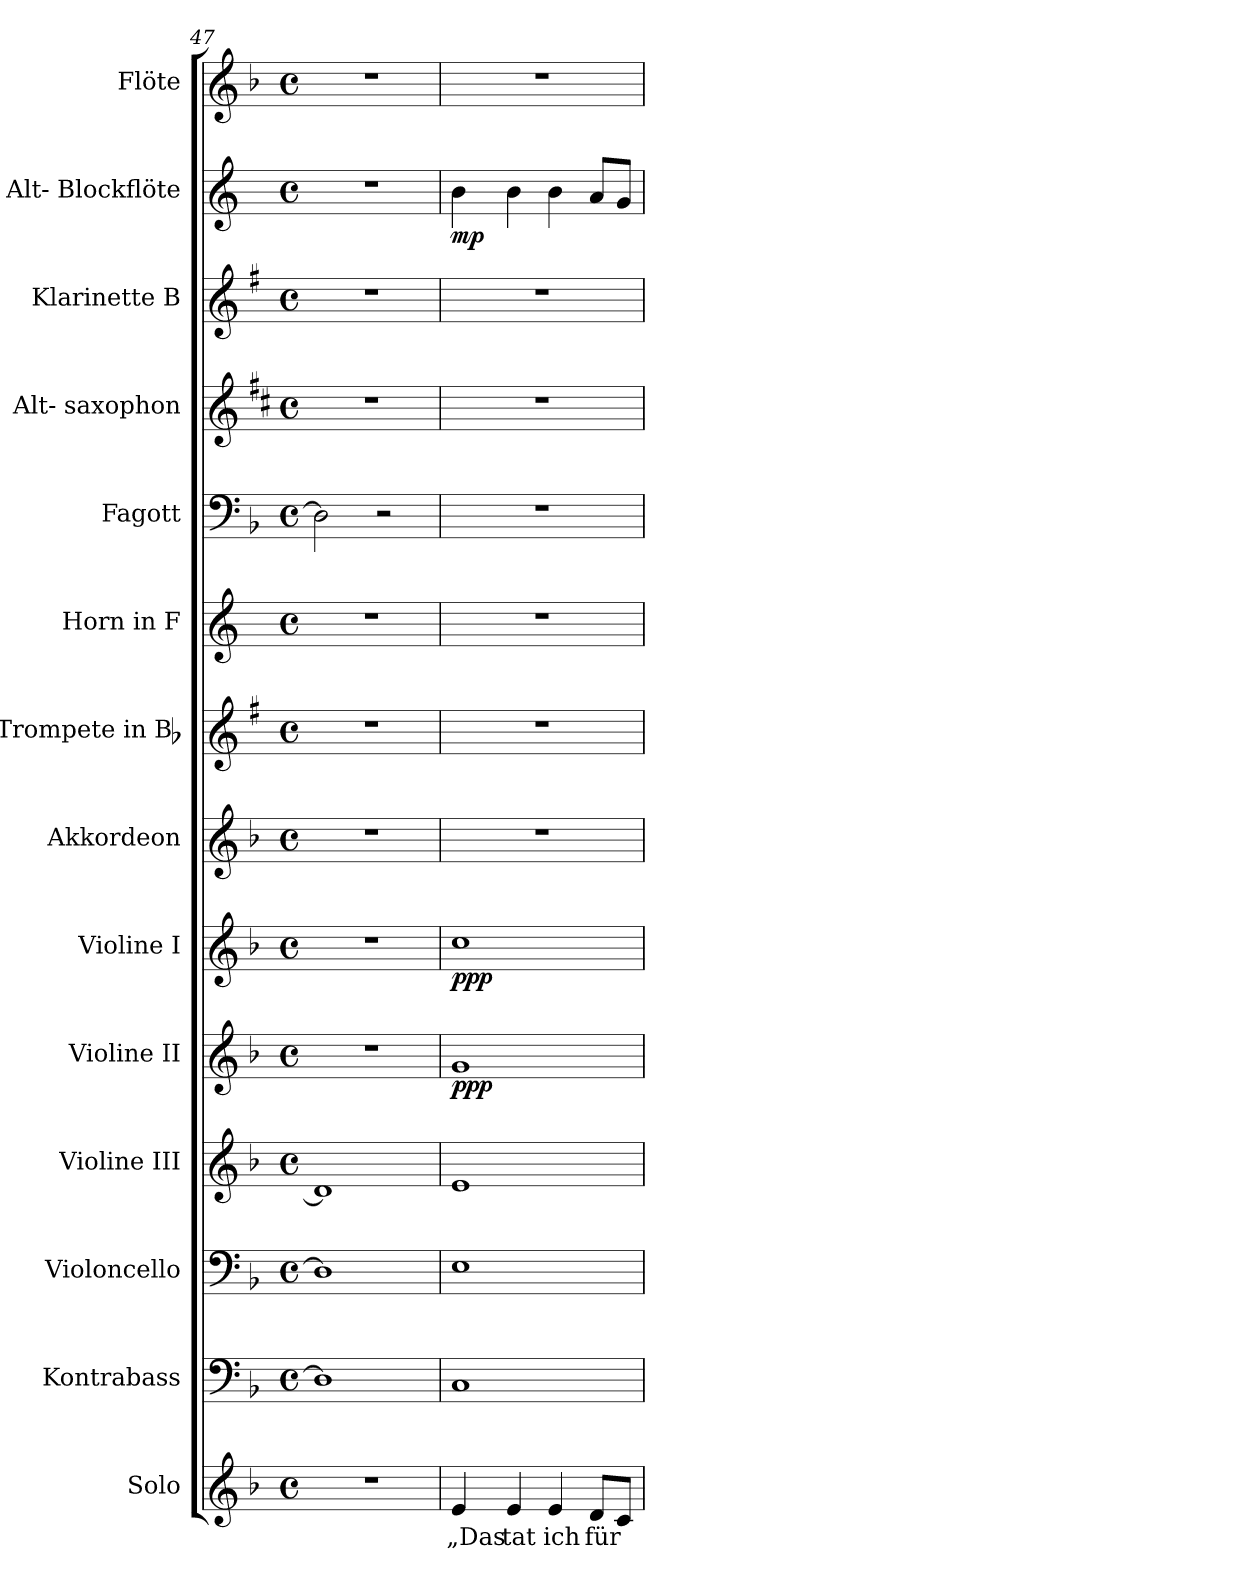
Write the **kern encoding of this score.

**kern	**text	**kern	**kern	**kern	**kern	**dynam	**kern	**dynam	**kern	**kern	**kern	**kern	**kern	**kern	**kern	**dynam	**kern
*part14	*part14	*part13	*part12	*part11	*part10	*part10	*part9	*part9	*part8	*part7	*part6	*part5	*part4	*part3	*part2	*part2	*part1
*staff14	*staff14	*staff13	*staff12	*staff11	*staff10	*staff10	*staff9	*staff9	*staff8	*staff7	*staff6	*staff5	*staff4	*staff3	*staff2	*staff2	*staff1
*I"Solo	*	*I"Kontrabass	*I"Violoncello	*I"Violine III	*I"Violine II	*	*I"Violine I	*	*I"Akkordeon	*I"Trompete in Bb	*I"Horn in F	*I"Fagott	*I"Alt- saxophon	*I"Klarinette B	*I"Alt- Blockflöte	*	*I"Flöte
*I'Solo	*	*I'Kb.	*I'Vc.	*I'Vln. III	*I'Vln. II	*	*I'Vln. I	*	*I'Akk.	*I'Tpt.	*I'Hn.	*I'Fgt.	*I'ASax.	*I'Kl.	*I'ABfl.	*	*I'Fl.
*clefG2	*	*clefF4	*clefF4	*clefG2	*clefG2	*	*clefG2	*	*clefG2	*clefG2	*clefG2	*clefF4	*clefG2	*clefG2	*clefG2	*	*clefG2
*	*	*ITrd7c12	*	*	*	*	*	*	*	*ITrd1c2	*ITrd4c7	*	*ITrd5c9	*ITrd1c2	*ITrd-3c-5	*	*
*k[b-]	*	*k[b-]	*k[b-]	*k[b-]	*k[b-]	*	*k[b-]	*	*k[b-]	*k[b-]	*k[b-]	*k[b-]	*k[b-]	*k[b-]	*k[b-]	*	*k[b-]
*d:	*	*d:	*d:	*d:	*d:	*	*d:	*	*d:	*d:	*d:	*d:	*d:	*d:	*d:	*	*d:
*M4/4	*	*M4/4	*M4/4	*M4/4	*M4/4	*	*M4/4	*	*M4/4	*M4/4	*M4/4	*M4/4	*M4/4	*M4/4	*M4/4	*	*M4/4
*met(c)	*	*met(c)	*met(c)	*met(c)	*met(c)	*	*met(c)	*	*met(c)	*met(c)	*met(c)	*met(c)	*met(c)	*met(c)	*met(c)	*	*met(c)
=47	=47	=47	=47	=47	=47	=47	=47	=47	=47	=47	=47	=47	=47	=47	=47	=47	=47
1r	.	1DDi]	1Di]	1di]	1r	.	1r	.	1r	1r	1r	2Di\]	1r	1r	1r	.	1r
.	.	.	.	.	.	.	.	.	.	.	.	2r	.	.	.	.	.
=48	=48	=48	=48	=48	=48	=48	=48	=48	=48	=48	=48	=48	=48	=48	=48	=48	=48
!	!LO:LY:b:color=#000000	!	!	!	!	!	!	!	!	!	!	!	!	!	!	!	!
4ei/	„Das	1CCi	1Ei	1ei	1gi	ppp	1cci	ppp	1r	1r	1r	1r	1r	1r	4eei\	mp	1r
!	!LO:LY:b:color=#000000	!	!	!	!	!	!	!	!	!	!	!	!	!	!	!	!
4ei/	tat	.	.	.	.	.	.	.	.	.	.	.	.	.	4eei\	.	.
!	!LO:LY:b:color=#000000	!	!	!	!	!	!	!	!	!	!	!	!	!	!	!	!
4ei/	ich	.	.	.	.	.	.	.	.	.	.	.	.	.	4eei\	.	.
!	!LO:LY:b:color=#000000	!	!	!	!	!	!	!	!	!	!	!	!	!	!	!	!
8di/L	für	.	.	.	.	.	.	.	.	.	.	.	.	.	8ddi/L	.	.
8ci/J	.	.	.	.	.	.	.	.	.	.	.	.	.	.	8cci/J	.	.
=	=	=	=	=	=	=	=	=	=	=	=	=	=	=	=	=	=
*-	*-	*-	*-	*-	*-	*-	*-	*-	*-	*-	*-	*-	*-	*-	*-	*-	*-
